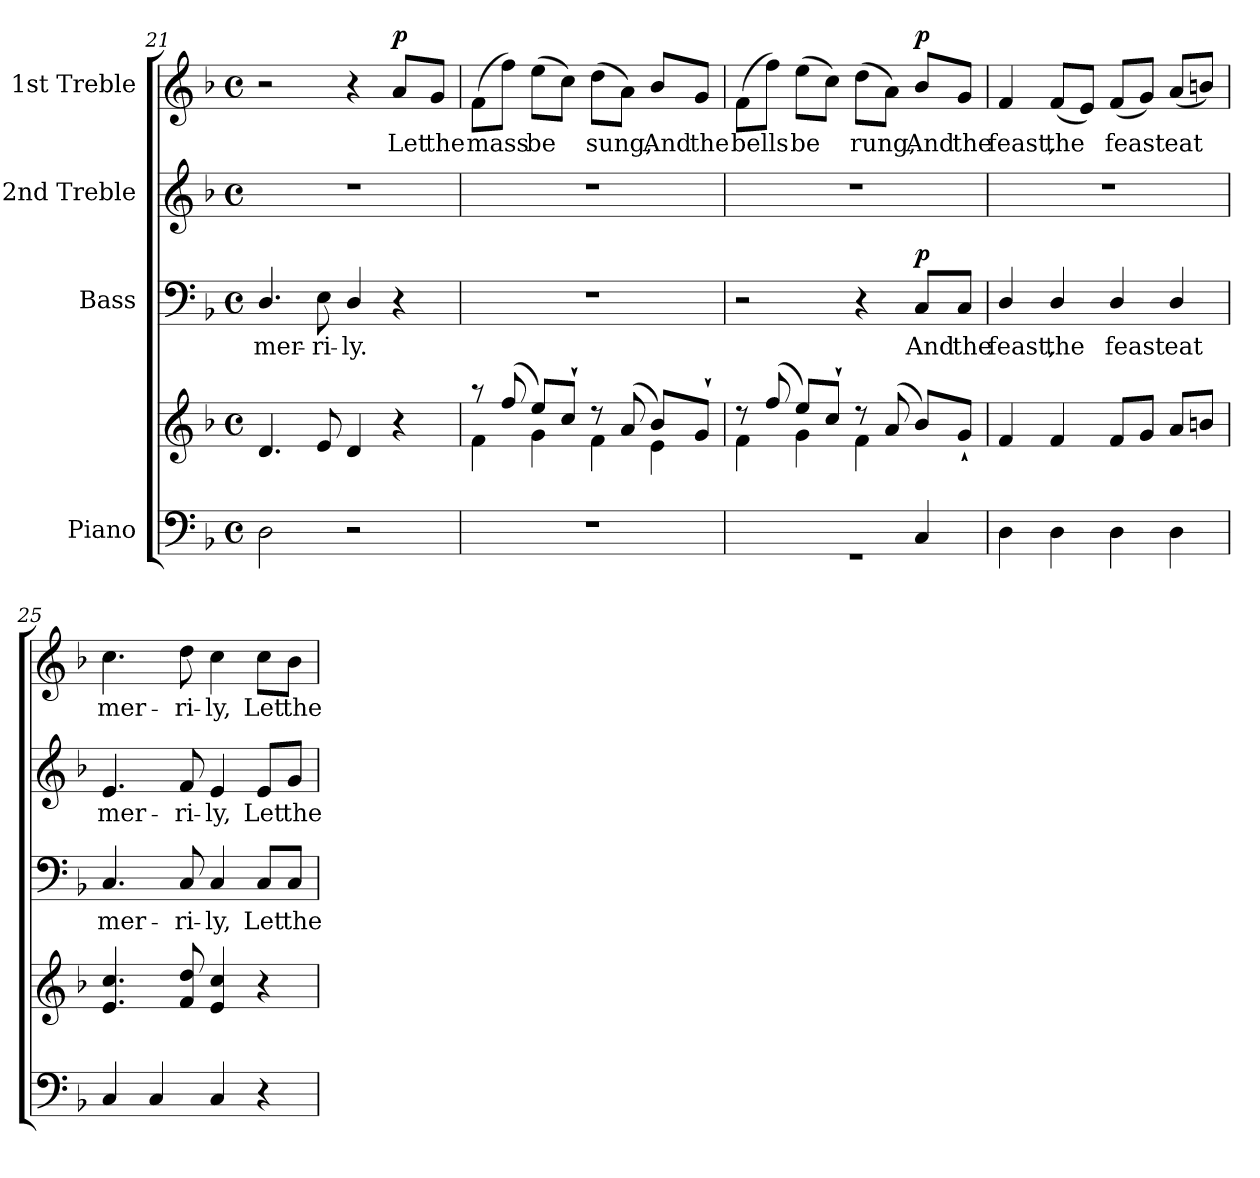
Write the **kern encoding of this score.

**kern	**kern	**kern	**text	**dynam	**kern	**text	**kern	**text	**dynam
*part4	*part4	*part3	*part3	*part3	*part2	*part2	*part1	*part1	*part1
*staff5	*staff4	*staff3	*staff3	*staff3	*staff2	*staff2	*staff1	*staff1	*staff1
*I"Piano	*	*I"Bass	*	*	*I"2nd Treble	*	*I"1st Treble	*	*
!!LO:LB:g=z
*clefF4	*clefG2	*clefF4	*	*	*clefG2	*	*clefG2	*	*
*k[b-]	*k[b-]	*k[b-]	*	*	*k[b-]	*	*k[b-]	*	*
*F:	*F:	*F:	*	*	*F:	*	*F:	*	*
*M4/4	*M4/4	*M4/4	*	*	*M4/4	*	*M4/4	*	*
*met(c)	*met(c)	*met(c)	*	*	*met(c)	*	*met(c)	*	*
=21	=21	=21	=21	=21	=21	=21	=21	=21	=21
!	!	!	!LO:LY:b:color=#000000	!	!	!	!	!	!
2Di\	4.di/	4.Di/	mer-	.	1r	.	2r	.	.
!	!	!	!LO:LY:b:color=#000000	!	!	!	!	!	!
.	8ei/	8Ei\	-ri-	.	.	.	.	.	.
!	!	!	!LO:LY:b:color=#000000	!	!	!	!	!	!
2r	4di/	4Di/	-ly.	.	.	.	4r	.	.
!	!	!	!	!	!	!	!	!LO:LY:b:color=#000000	!
.	4r	4r	.	.	.	.	8ai/L	Let	p
!	!	!	!	!	!	!	!	!LO:LY:b:color=#000000	!
.	.	.	.	.	.	.	8gi/J	the	.
=22	=22	=22	=22	=22	=22	=22	=22	=22	=22
*	*^	*	*	*	*	*	*	*	*
!	!	!	!	!	!	!	!	!	!LO:LY:b:color=#000000	!
1r	8r	4fi\	1r	.	.	1r	.	(8fi\L	mass	.
.	(8ffi/	.	.	.	.	.	.	8ffi\J)	.	.
!	!	!	!	!	!	!	!	!	!LO:LY:b:color=#000000	!
.	8eei/L)	4gi\	.	.	.	.	.	(8eei\L	be	.
.	8cc`i/J	.	.	.	.	.	.	8cci\J)	.	.
!	!	!	!	!	!	!	!	!	!LO:LY:b:color=#000000	!
.	8r	4fi\	.	.	.	.	.	(8ddi\L	sung,	.
.	(8ai/	.	.	.	.	.	.	8ai\J)	.	.
!	!	!	!	!	!	!	!	!	!LO:LY:b:color=#000000	!
.	8b-i/L)	4ei\	.	.	.	.	.	8b-i/L	And	.
!	!	!	!	!	!	!	!	!	!LO:LY:b:color=#000000	!
.	8g`i/J	.	.	.	.	.	.	8gi/J	the	.
=23	=23	=23	=23	=23	=23	=23	=23	=23	=23	=23
*^	*	*	*	*	*	*	*	*	*	*
!	!	!	!	!	!	!	!	!	!	!LO:LY:b:color=#000000	!
2.ryy	1r	8r	4fi\	2r	.	.	1r	.	(8fi\L	bells	.
.	.	(8ffi/	.	.	.	.	.	.	8ffi\J)	.	.
!	!	!	!	!	!	!	!	!	!	!LO:LY:b:color=#000000	!
.	.	8eei/L)	4gi\	.	.	.	.	.	(8eei\L	be	.
.	.	8cc`i/J	.	.	.	.	.	.	8cci\J)	.	.
!	!	!	!	!	!	!	!	!	!	!LO:LY:b:color=#000000	!
.	.	8r	4fi\	4r	.	.	.	.	(8ddi\L	rung,	.
.	.	(8ai/	.	.	.	.	.	.	8ai\J)	.	.
!	!	!	!	!	!LO:LY:b:color=#000000	!	!	!	!	!	!
!	!	!	!	!	!	!	!	!	!	!LO:LY:b:color=#000000	!
4Ci/	.	8b-i/L)	4ryy	8Ci/L	And	p	.	.	8b-i/L	And	p
!	!	!	!	!	!LO:LY:b:color=#000000	!	!	!	!	!	!
!	!	!	!	!	!	!	!	!	!	!LO:LY:b:color=#000000	!
.	.	8g`i/J	.	8Ci/J	the	.	.	.	8gi/J	the	.
*v	*v	*	*	*	*	*	*	*	*	*	*
*	*v	*v	*	*	*	*	*	*	*	*
=24	=24	=24	=24	=24	=24	=24	=24	=24	=24
!	!	!	!LO:LY:b:color=#000000	!	!	!	!	!	!
!	!	!	!	!	!	!	!	!LO:LY:b:color=#000000	!
4Di\	4fi/	4Di/	feast,	.	1r	.	4fi/	feast,	.
!	!	!	!LO:LY:b:color=#000000	!	!	!	!	!	!
!	!	!	!	!	!	!	!	!LO:LY:b:color=#000000	!
4Di\	4fi/	4Di/	the	.	.	.	(8fi/L	the	.
.	.	.	.	.	.	.	8ei/J)	.	.
!	!	!	!LO:LY:b:color=#000000	!	!	!	!	!	!
!	!	!	!	!	!	!	!	!LO:LY:b:color=#000000	!
4Di\	8fi/L	4Di/	feast	.	.	.	(8fi/L	feast	.
.	8gi/J	.	.	.	.	.	8gi/J)	.	.
!	!	!	!LO:LY:b:color=#000000	!	!	!	!	!	!
!	!	!	!	!	!	!	!	!LO:LY:b:color=#000000	!
4Di\	8ai/L	4Di/	eat	.	.	.	(8ai/L	eat	.
.	8bni/J	.	.	.	.	.	8bni/J)	.	.
=25	=25	=25	=25	=25	=25	=25	=25	=25	=25
!	!	!	!LO:LY:b:color=#000000	!	!	!	!	!	!
!	!	!	!	!	!	!LO:LY:b:color=#000000	!	!	!
!	!	!	!	!	!	!	!	!LO:LY:b:color=#000000	!
4Ci/	4.ei/ 4.cci	4.Ci/	mer-	.	4.ei/	mer-	4.cci\	mer-	.
4Ci/	.	.	.	.	.	.	.	.	.
!	!	!	!LO:LY:b:color=#000000	!	!	!	!	!	!
!	!	!	!	!	!	!LO:LY:b:color=#000000	!	!	!
!	!	!	!	!	!	!	!	!LO:LY:b:color=#000000	!
.	8fi/ 8ddi	8Ci/	-ri-	.	8fi/	-ri-	8ddi\	-ri-	.
!	!	!	!LO:LY:b:color=#000000	!	!	!	!	!	!
!	!	!	!	!	!	!LO:LY:b:color=#000000	!	!	!
!	!	!	!	!	!	!	!	!LO:LY:b:color=#000000	!
4Ci/	4ei/ 4cci	4Ci/	-ly,	.	4ei/	-ly,	4cci\	-ly,	.
!	!	!	!LO:LY:b:color=#000000	!	!	!	!	!	!
!	!	!	!	!	!	!LO:LY:b:color=#000000	!	!	!
!	!	!	!	!	!	!	!	!LO:LY:b:color=#000000	!
4r	4r	8Ci/L	Let	.	8ei/L	Let	8cci\L	Let	.
!	!	!	!LO:LY:b:color=#000000	!	!	!	!	!	!
!	!	!	!	!	!	!LO:LY:b:color=#000000	!	!	!
!	!	!	!	!	!	!	!	!LO:LY:b:color=#000000	!
.	.	8Ci/J	the	.	8gi/J	the	8b-i\J	the	.
=	=	=	=	=	=	=	=	=	=
*-	*-	*-	*-	*-	*-	*-	*-	*-	*-
